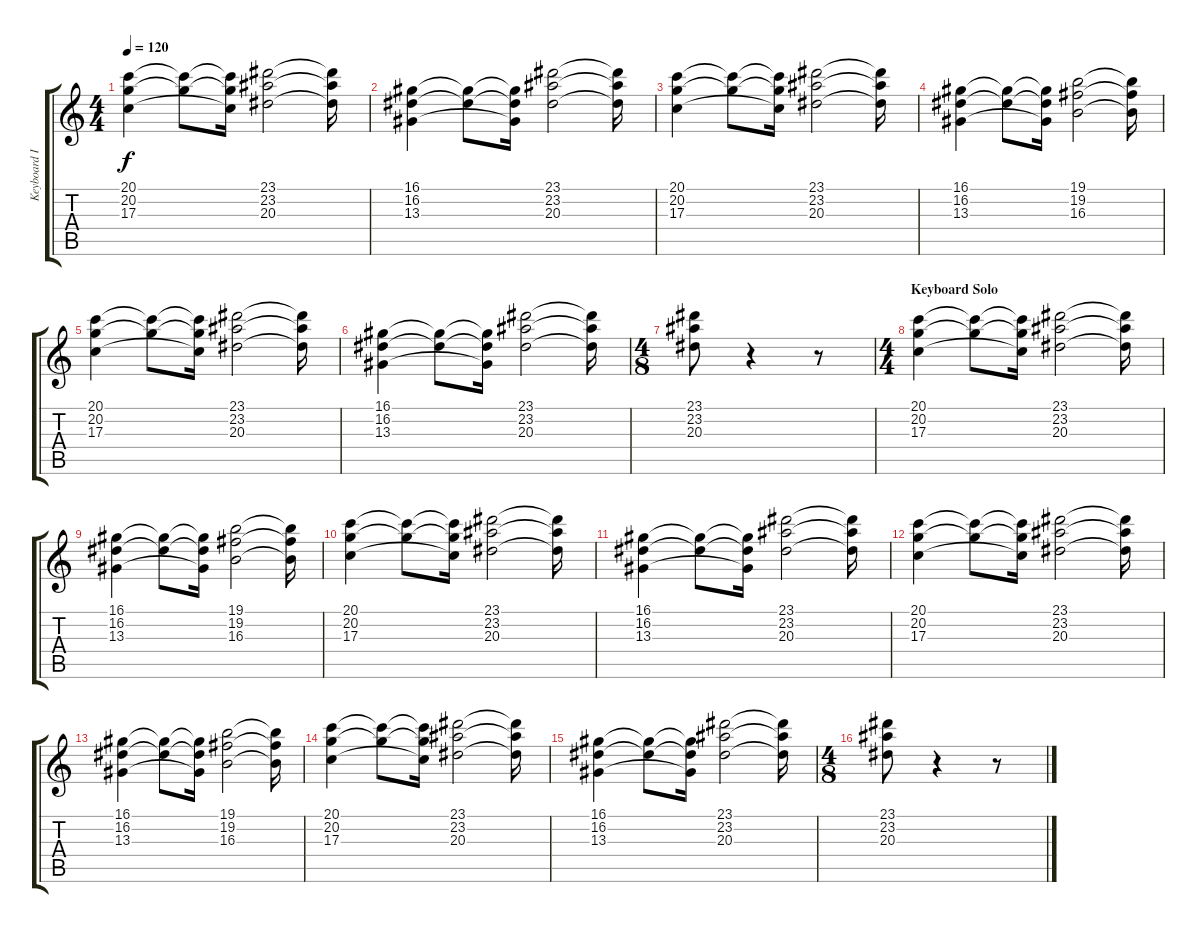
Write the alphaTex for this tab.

\track ("Keyboard II" "Keyboard I") {instrument stringensemble1}
\staff {score tabs}
\tuning (E4 B3 G3 D3 A2 E2) {hide}
\ts (4 4)
\tempo 120
\clef g2
\ks c
(20.1 20.2 17.3).4{dy f} (20.1{t} 20.2{t}).8 (20.1{t} 20.2{t} 17.3{t}).16 (23.1 23.2 20.3).2 (23.1{t} 23.2{t} 20.3{t}).16 |
(16.1 16.2 13.3).4 (16.1{t} 16.2{t}).8 (16.1{t} 16.2{t} 13.3{t}).16 (23.1 23.2 20.3).2 (23.1{t} 23.2{t} 20.3{t}).16 |
(20.1 20.2 17.3).4 (20.1{t} 20.2{t}).8 (20.1{t} 20.2{t} 17.3{t}).16 (23.1 23.2 20.3).2 (23.1{t} 23.2{t} 20.3{t}).16 |
(16.1 16.2 13.3).4 (16.1{t} 16.2{t}).8 (16.1{t} 16.2{t} 13.3{t}).16 (19.1 19.2 16.3).2 (19.1{t} 19.2{t} 16.3{t}).16 |
(20.1 20.2 17.3).4 (20.1{t} 20.2{t}).8 (20.1{t} 20.2{t} 17.3{t}).16 (23.1 23.2 20.3).2 (23.1{t} 23.2{t} 20.3{t}).16 |
(16.1 16.2 13.3).4 (16.1{t} 16.2{t}).8 (16.1{t} 16.2{t} 13.3{t}).16 (23.1 23.2 20.3).2 (23.1{t} 23.2{t} 20.3{t}).16 |
\ts (4 8)
(23.1 23.2 20.3).8 r.4 r.8 |
\ts (4 4)
\section ("" "Keyboard Solo")
(20.1 20.2 17.3).4 (20.1{t} 20.2{t}).8 (20.1{t} 20.2{t} 17.3{t}).16 (23.1 23.2 20.3).2 (23.1{t} 23.2{t} 20.3{t}).16 |
(16.1 16.2 13.3).4 (16.1{t} 16.2{t}).8 (16.1{t} 16.2{t} 13.3{t}).16 (19.1 19.2 16.3).2 (19.1{t} 19.2{t} 16.3{t}).16 |
(20.1 20.2 17.3).4 (20.1{t} 20.2{t}).8 (20.1{t} 20.2{t} 17.3{t}).16 (23.1 23.2 20.3).2 (23.1{t} 23.2{t} 20.3{t}).16 |
(16.1 16.2 13.3).4 (16.1{t} 16.2{t}).8 (16.1{t} 16.2{t} 13.3{t}).16 (23.1 23.2 20.3).2 (23.1{t} 23.2{t} 20.3{t}).16 |
(20.1 20.2 17.3).4 (20.1{t} 20.2{t}).8 (20.1{t} 20.2{t} 17.3{t}).16 (23.1 23.2 20.3).2 (23.1{t} 23.2{t} 20.3{t}).16 |
(16.1 16.2 13.3).4 (16.1{t} 16.2{t}).8 (16.1{t} 16.2{t} 13.3{t}).16 (19.1 19.2 16.3).2 (19.1{t} 19.2{t} 16.3{t}).16 |
(20.1 20.2 17.3).4 (20.1{t} 20.2{t}).8 (20.1{t} 20.2{t} 17.3{t}).16 (23.1 23.2 20.3).2 (23.1{t} 23.2{t} 20.3{t}).16 |
(16.1 16.2 13.3).4 (16.1{t} 16.2{t}).8 (16.1{t} 16.2{t} 13.3{t}).16 (23.1 23.2 20.3).2 (23.1{t} 23.2{t} 20.3{t}).16 |
\ts (4 8)
(23.1 23.2 20.3).8 r.4 r.8
